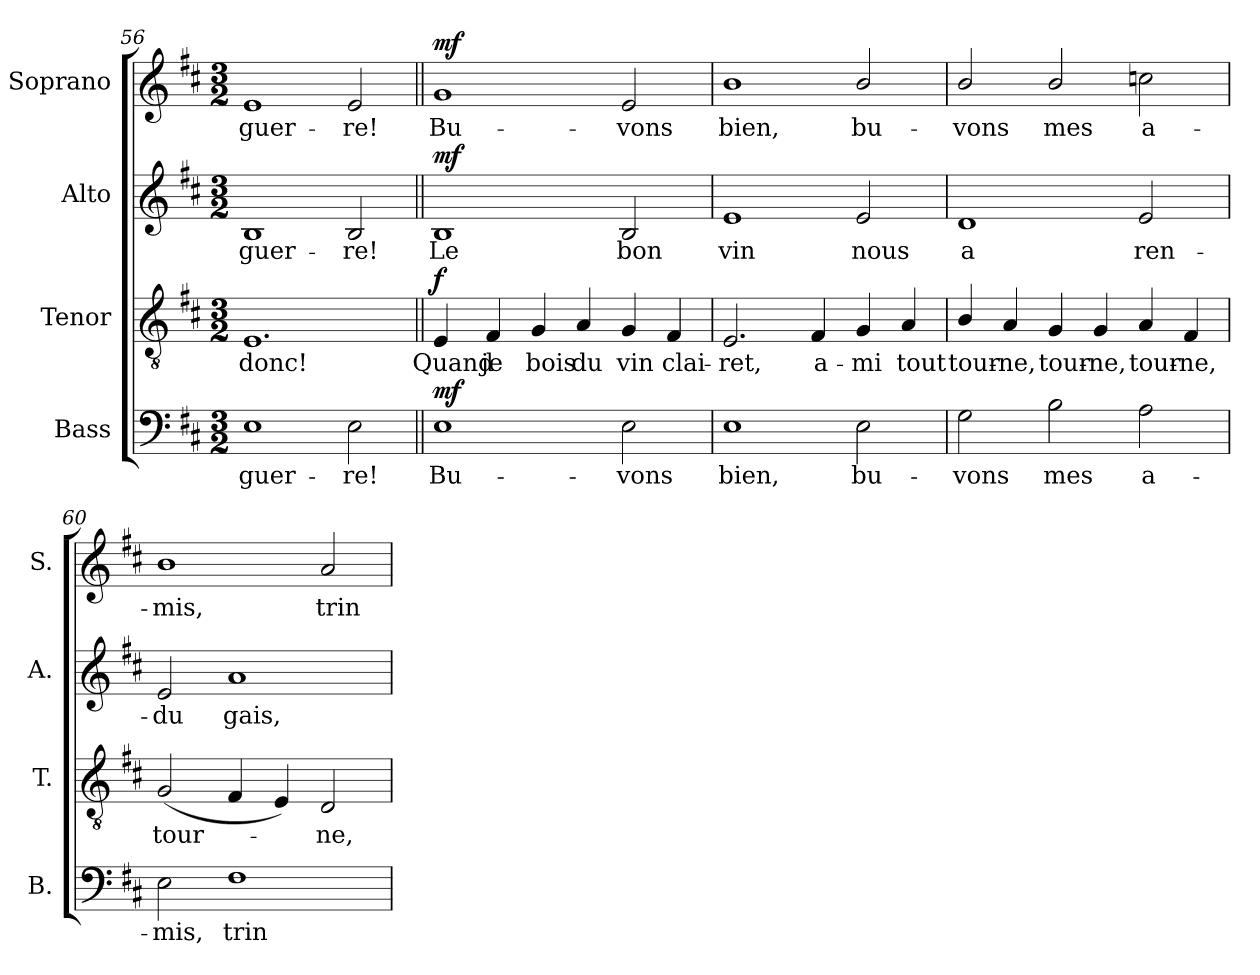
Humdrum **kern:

**kern	**text	**dynam	**kern	**text	**dynam	**kern	**text	**dynam	**kern	**text	**dynam
*part4	*part4	*part4	*part3	*part3	*part3	*part2	*part2	*part2	*part1	*part1	*part1
*staff4	*staff4	*staff4	*staff3	*staff3	*staff3	*staff2	*staff2	*staff2	*staff1	*staff1	*staff1
*I"Bass	*	*	*I"Tenor	*	*	*I"Alto	*	*	*I"Soprano	*	*
*I'B.	*	*	*I'T.	*	*	*I'A.	*	*	*I'S.	*	*
*clefF4	*	*	*clefGv2	*	*	*clefG2	*	*	*clefG2	*	*
*	*	*	*ITrd7c12	*	*	*	*	*	*	*	*
*k[f#c#]	*	*	*k[f#c#]	*	*	*k[f#c#]	*	*	*k[f#c#]	*	*
*D:	*	*	*D:	*	*	*D:	*	*	*D:	*	*
*M3/2	*	*	*M3/2	*	*	*M3/2	*	*	*M3/2	*	*
=56	=56	=56	=56	=56	=56	=56	=56	=56	=56	=56	=56
!	!LO:LY:b:color=#000000	!	!	!	!	!	!	!	!	!	!
!	!	!	!	!LO:LY:b:color=#000000	!	!	!	!	!	!	!
!	!	!	!	!	!	!	!LO:LY:b:color=#000000	!	!	!	!
!	!	!	!	!	!	!	!	!	!	!LO:LY:b:color=#000000	!
1Ei	guer-	.	1.EEi	donc!	.	1Bi	guer-	.	1ei	guer-	.
!	!LO:LY:b:color=#000000	!	!	!	!	!	!	!	!	!	!
!	!	!	!	!	!	!	!LO:LY:b:color=#000000	!	!	!	!
!	!	!	!	!	!	!	!	!	!	!LO:LY:b:color=#000000	!
2Ei\	-re!	.	.	.	.	2Bi/	-re!	.	2ei/	-re!	.
=57||	=57||	=57||	=57||	=57||	=57||	=57||	=57||	=57||	=57||	=57||	=57||
!	!LO:LY:b:color=#000000	!	!	!	!	!	!	!	!	!	!
!	!	!	!	!LO:LY:b:color=#000000	!	!	!	!	!	!	!
!	!	!	!	!	!	!	!LO:LY:b:color=#000000	!	!	!	!
!	!	!	!	!	!	!	!	!	!	!LO:LY:b:color=#000000	!
1Ei	Bu-	mf	4EEi/	Quand	f	1Bi	Le	mf	1gi	Bu-	mf
!	!	!	!	!LO:LY:b:color=#000000	!	!	!	!	!	!	!
.	.	.	4FF#i/	je	.	.	.	.	.	.	.
!	!	!	!	!LO:LY:b:color=#000000	!	!	!	!	!	!	!
.	.	.	4GGi/	bois	.	.	.	.	.	.	.
!	!	!	!	!LO:LY:b:color=#000000	!	!	!	!	!	!	!
.	.	.	4AAi/	du	.	.	.	.	.	.	.
!	!LO:LY:b:color=#000000	!	!	!	!	!	!	!	!	!	!
!	!	!	!	!LO:LY:b:color=#000000	!	!	!	!	!	!	!
!	!	!	!	!	!	!	!LO:LY:b:color=#000000	!	!	!	!
!	!	!	!	!	!	!	!	!	!	!LO:LY:b:color=#000000	!
2Ei\	-vons	.	4GGi/	vin	.	2Bi/	bon	.	2ei/	-vons	.
!	!	!	!	!LO:LY:b:color=#000000	!	!	!	!	!	!	!
.	.	.	4FF#i/	clai-	.	.	.	.	.	.	.
=58	=58	=58	=58	=58	=58	=58	=58	=58	=58	=58	=58
!	!LO:LY:b:color=#000000	!	!	!	!	!	!	!	!	!	!
!	!	!	!	!LO:LY:b:color=#000000	!	!	!	!	!	!	!
!	!	!	!	!	!	!	!LO:LY:b:color=#000000	!	!	!	!
!	!	!	!	!	!	!	!	!	!	!LO:LY:b:color=#000000	!
1Ei	bien,	.	2.EEi/	-ret,	.	1ei	vin	.	1bi	bien,	.
!	!	!	!	!LO:LY:b:color=#000000	!	!	!	!	!	!	!
.	.	.	4FF#i/	a-	.	.	.	.	.	.	.
!	!LO:LY:b:color=#000000	!	!	!	!	!	!	!	!	!	!
!	!	!	!	!LO:LY:b:color=#000000	!	!	!	!	!	!	!
!	!	!	!	!	!	!	!LO:LY:b:color=#000000	!	!	!	!
!	!	!	!	!	!	!	!	!	!	!LO:LY:b:color=#000000	!
2Ei\	bu-	.	4GGi/	-mi	.	2ei/	nous	.	2bi/	bu-	.
!	!	!	!	!LO:LY:b:color=#000000	!	!	!	!	!	!	!
.	.	.	4AAi/	tout	.	.	.	.	.	.	.
!!LO:LB:g=z
=59	=59	=59	=59	=59	=59	=59	=59	=59	=59	=59	=59
!	!LO:LY:b:color=#000000	!	!	!	!	!	!	!	!	!	!
!	!	!	!	!LO:LY:b:color=#000000	!	!	!	!	!	!	!
!	!	!	!	!	!	!	!LO:LY:b:color=#000000	!	!	!	!
!	!	!	!	!	!	!	!	!	!	!LO:LY:b:color=#000000	!
2Gi\	-vons	.	4BBi/	tour-	.	1di	a	.	2bi/	-vons	.
!	!	!	!	!LO:LY:b:color=#000000	!	!	!	!	!	!	!
.	.	.	4AAi/	-ne,	.	.	.	.	.	.	.
!	!LO:LY:b:color=#000000	!	!	!	!	!	!	!	!	!	!
!	!	!	!	!LO:LY:b:color=#000000	!	!	!	!	!	!	!
!	!	!	!	!	!	!	!	!	!	!LO:LY:b:color=#000000	!
2Bi\	mes	.	4GGi/	tour-	.	.	.	.	2bi/	mes	.
!	!	!	!	!LO:LY:b:color=#000000	!	!	!	!	!	!	!
.	.	.	4GGi/	-ne,	.	.	.	.	.	.	.
!	!LO:LY:b:color=#000000	!	!	!	!	!	!	!	!	!	!
!	!	!	!	!LO:LY:b:color=#000000	!	!	!	!	!	!	!
!	!	!	!	!	!	!	!LO:LY:b:color=#000000	!	!	!	!
!	!	!	!	!	!	!	!	!	!	!LO:LY:b:color=#000000	!
2Ai\	a-	.	4AAi/	tour-	.	2ei/	ren-	.	2ccni\	a-	.
!	!	!	!	!LO:LY:b:color=#000000	!	!	!	!	!	!	!
.	.	.	4FF#i/	-ne,	.	.	.	.	.	.	.
=60	=60	=60	=60	=60	=60	=60	=60	=60	=60	=60	=60
!	!LO:LY:b:color=#000000	!	!	!	!	!	!	!	!	!	!
!	!	!	!	!LO:LY:b:color=#000000	!	!	!	!	!	!	!
!	!	!	!	!	!	!	!LO:LY:b:color=#000000	!	!	!	!
!	!	!	!	!	!	!	!	!	!	!LO:LY:b:color=#000000	!
2Ei\	-mis,	.	(2GGi/	tour-	.	2ei/	-du	.	1bi	-mis,	.
!	!LO:LY:b:color=#000000	!	!	!	!	!	!	!	!	!	!
!	!	!	!	!	!	!	!LO:LY:b:color=#000000	!	!	!	!
1F#i	trin-	.	4FF#i/	.	.	1ai	gais,	.	.	.	.
.	.	.	4EEi/)	.	.	.	.	.	.	.	.
!	!	!	!	!LO:LY:b:color=#000000	!	!	!	!	!	!	!
!	!	!	!	!	!	!	!	!	!	!LO:LY:b:color=#000000	!
.	.	.	2DDi/	-ne,	.	.	.	.	2ai/	trin-	.
=	=	=	=	=	=	=	=	=	=	=	=
*-	*-	*-	*-	*-	*-	*-	*-	*-	*-	*-	*-
